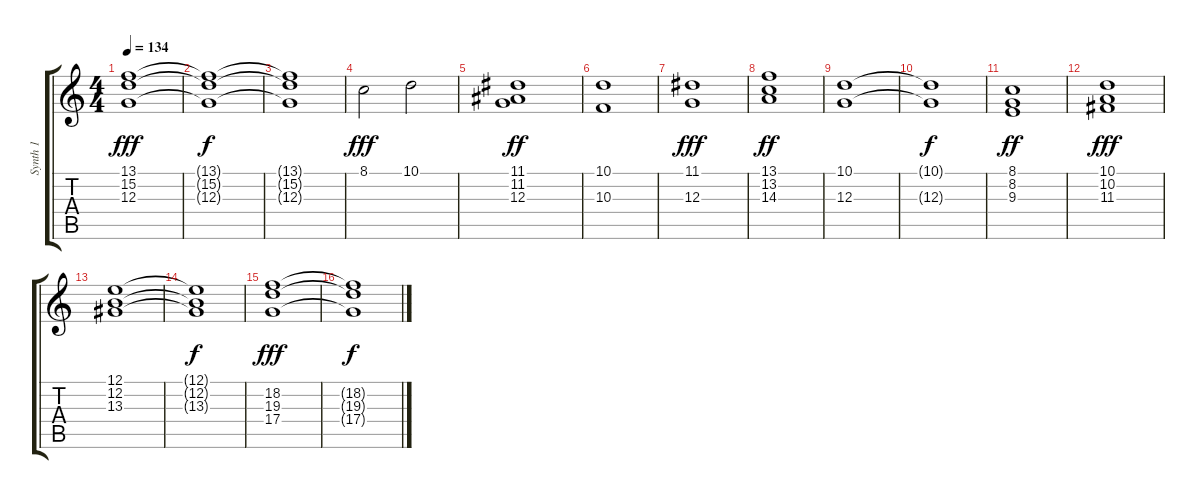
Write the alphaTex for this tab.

\track ("Synth 1" "Synth 1") {instrument pad2warm}
\staff {score tabs}
\tuning (E4 B3 G3 D3 A2 E2) {hide}
\ts (4 4)
\tempo 134
\clef g2
\ks c
(13.1 15.2 12.3).1{dy fff} |
(13.1{t} 15.2{t} 12.3{t}).1{dy f} |
(13.1{t} 15.2{t} 12.3{t}).1 |
8.1.2{dy fff} 10.1.2 |
(11.1 11.2 12.3).1{dy ff} |
(10.1 10.3).1 |
(11.1 12.3).1{dy fff} |
(13.1 13.2 14.3).1{dy ff} |
(10.1 12.3).1 |
(10.1{t} 12.3{t}).1{dy f} |
(8.1 8.2 9.3).1{dy ff} |
(10.1 10.2 11.3).1{dy fff} |
(12.1 12.2 13.3).1 |
(12.1{t} 12.2{t} 13.3{t}).1{dy f} |
(18.2 19.3 17.4).1{dy fff} |
(18.2{t} 19.3{t} 17.4{t}).1{dy f}
